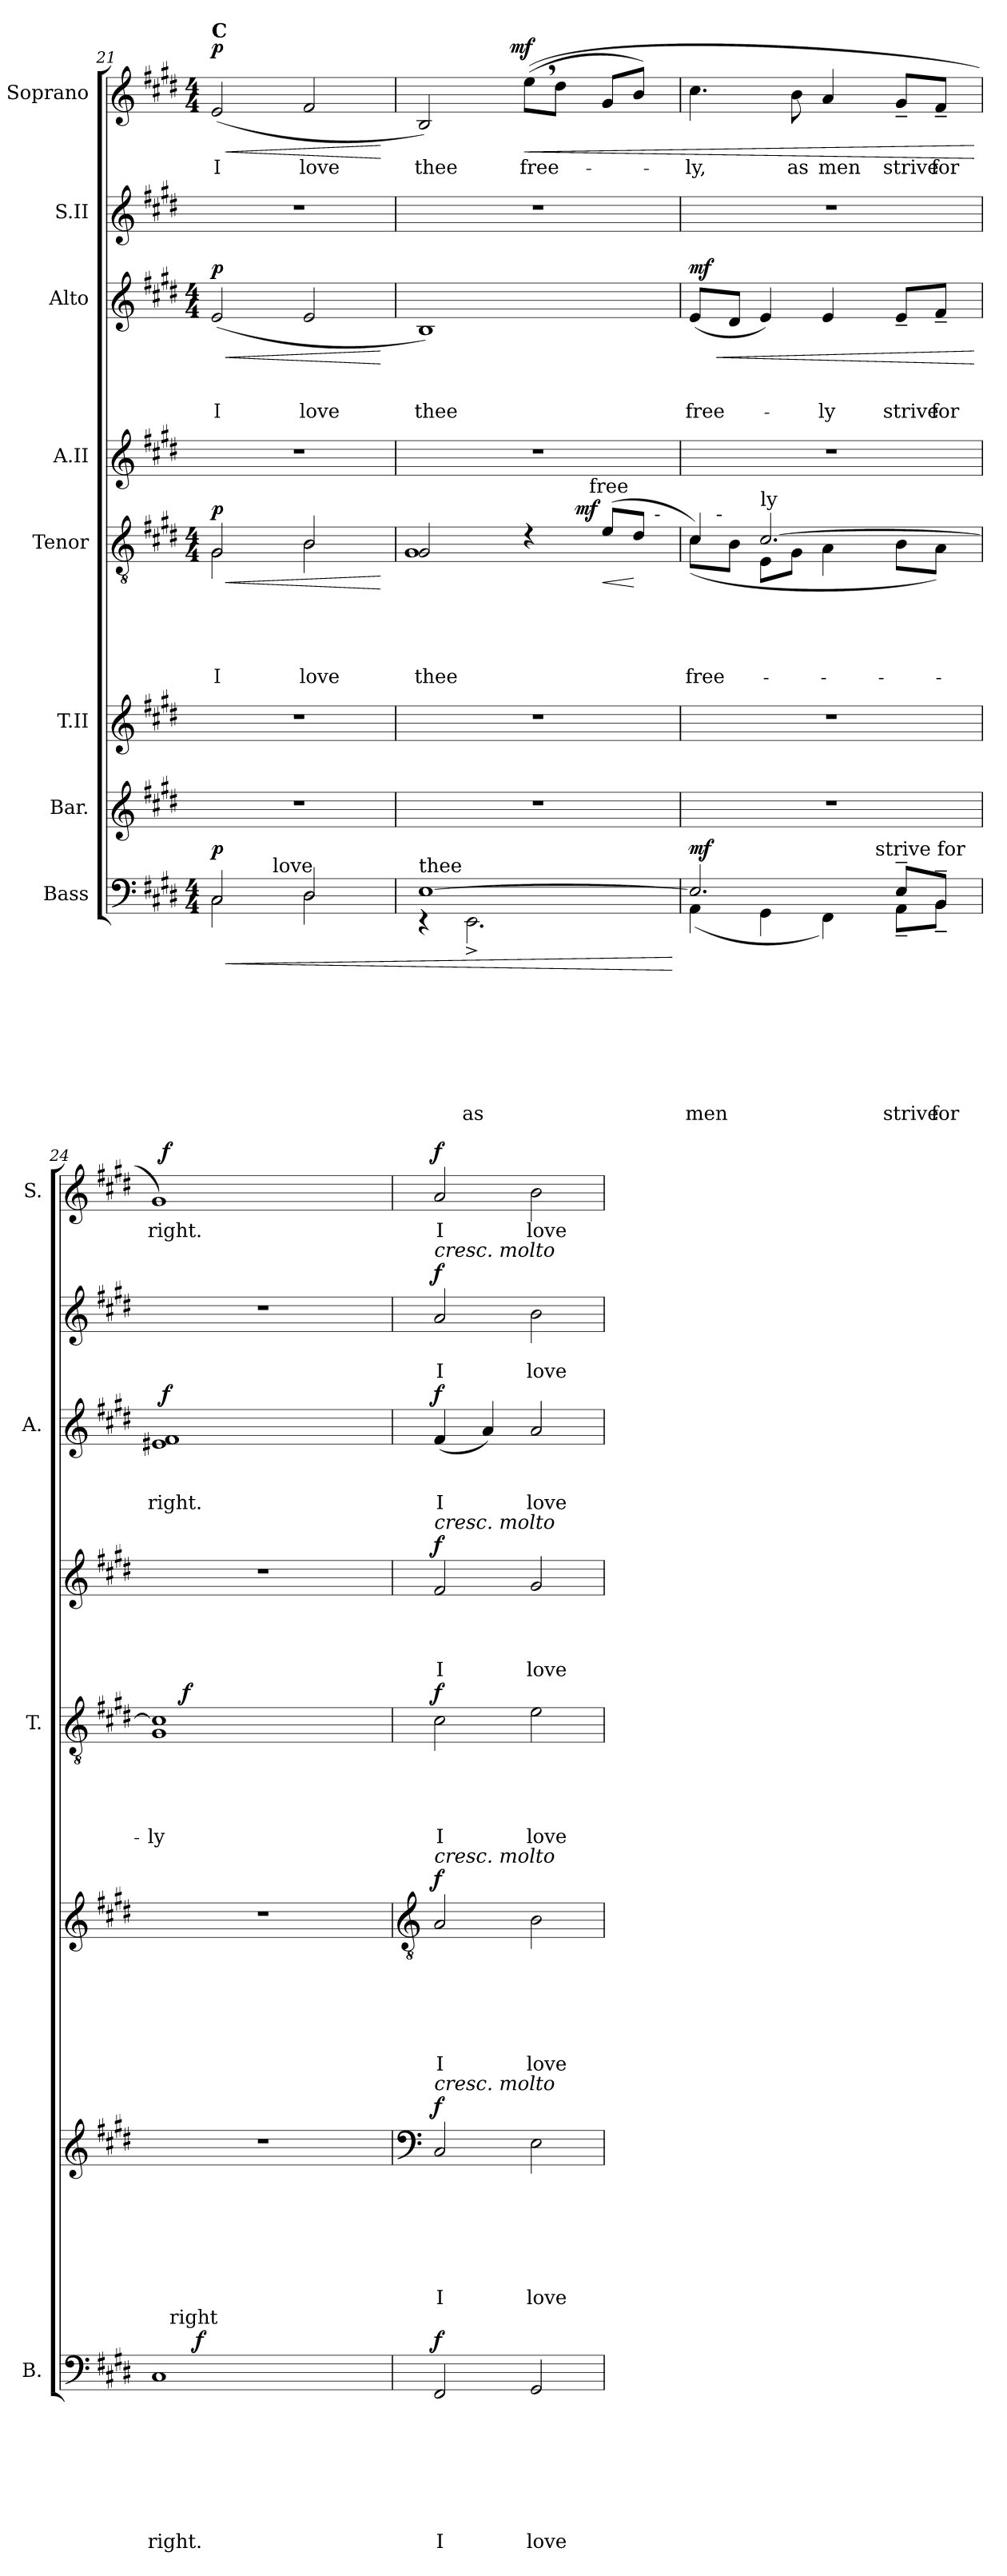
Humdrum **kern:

**kern	**text	**text	**text	**text	**text	**text	**text	**text	**dynam	**kern	**text	**text	**text	**text	**text	**text	**text	**dynam	**kern	**text	**text	**text	**text	**text	**text	**dynam	**kern	**text	**text	**text	**text	**text	**dynam	**kern	**text	**text	**text	**text	**dynam	**kern	**text	**text	**text	**dynam	**kern	**text	**text	**dynam	**kern	**text	**dynam
*part8	*part8	*part8	*part8	*part8	*part8	*part8	*part8	*part8	*part8	*part7	*part7	*part7	*part7	*part7	*part7	*part7	*part7	*part7	*part6	*part6	*part6	*part6	*part6	*part6	*part6	*part6	*part5	*part5	*part5	*part5	*part5	*part5	*part5	*part4	*part4	*part4	*part4	*part4	*part4	*part3	*part3	*part3	*part3	*part3	*part2	*part2	*part2	*part2	*part1	*part1	*part1
*staff8	*staff8	*staff8	*staff8	*staff8	*staff8	*staff8	*staff8	*staff8	*staff8	*staff7	*staff7	*staff7	*staff7	*staff7	*staff7	*staff7	*staff7	*staff7	*staff6	*staff6	*staff6	*staff6	*staff6	*staff6	*staff6	*staff6	*staff5	*staff5	*staff5	*staff5	*staff5	*staff5	*staff5	*staff4	*staff4	*staff4	*staff4	*staff4	*staff4	*staff3	*staff3	*staff3	*staff3	*staff3	*staff2	*staff2	*staff2	*staff2	*staff1	*staff1	*staff1
*I"Bass	*	*	*	*	*	*	*	*	*	*I"Bar.	*	*	*	*	*	*	*	*	*I"T.II	*	*	*	*	*	*	*	*I"Tenor	*	*	*	*	*	*	*I"A.II	*	*	*	*	*	*I"Alto	*	*	*	*	*I"S.II	*	*	*	*I"Soprano	*	*
*I'B.	*	*	*	*	*	*	*	*	*	*	*	*	*	*	*	*	*	*	*	*	*	*	*	*	*	*	*I'T.	*	*	*	*	*	*	*	*	*	*	*	*	*I'A.	*	*	*	*	*	*	*	*	*I'S.	*	*
!!LO:LB:g=z
*clefF4	*	*	*	*	*	*	*	*	*	*clefG2	*	*	*	*	*	*	*	*	*clefG2	*	*	*	*	*	*	*	*clefGv2	*	*	*	*	*	*	*clefG2	*	*	*	*	*	*clefG2	*	*	*	*	*clefG2	*	*	*	*clefG2	*	*
*k[f#c#g#d#]	*	*	*	*	*	*	*	*	*	*k[f#c#g#d#]	*	*	*	*	*	*	*	*	*k[f#c#g#d#]	*	*	*	*	*	*	*	*k[f#c#g#d#]	*	*	*	*	*	*	*k[f#c#g#d#]	*	*	*	*	*	*k[f#c#g#d#]	*	*	*	*	*k[f#c#g#d#]	*	*	*	*k[f#c#g#d#]	*	*
*E:	*	*	*	*	*	*	*	*	*	*E:	*	*	*	*	*	*	*	*	*E:	*	*	*	*	*	*	*	*E:	*	*	*	*	*	*	*E:	*	*	*	*	*	*E:	*	*	*	*	*E:	*	*	*	*E:	*	*
*M4/4	*	*	*	*	*	*	*	*	*	*	*	*	*	*	*	*	*	*	*	*	*	*	*	*	*	*	*M4/4	*	*	*	*	*	*	*	*	*	*	*	*	*M4/4	*	*	*	*	*	*	*	*	*M4/4	*	*
=21	=21	=21	=21	=21	=21	=21	=21	=21	=21	=21	=21	=21	=21	=21	=21	=21	=21	=21	=21	=21	=21	=21	=21	=21	=21	=21	=21	=21	=21	=21	=21	=21	=21	=21	=21	=21	=21	=21	=21	=21	=21	=21	=21	=21	=21	=21	=21	=21	=21	=21	=21
!	!	!	!	!	!	!	!	!	!	!	!	!	!	!	!	!	!	!	!	!	!	!	!	!	!	!	!	!	!	!	!	!	!	!	!	!	!	!	!	!	!	!	!	!	!	!	!	!	!LO:TX:a:B:t=C	!	!
!LO:TX:a:t=I	!	!	!	!	!	!	!	!	!	!	!	!	!	!	!	!	!	!	!	!	!	!	!	!	!	!	!	!	!	!	!	!	!	!	!	!	!	!	!	!	!	!	!	!	!	!	!	!	!	!	!
!	!	!	!	!	!	!	!	!	!LO:HP:b	!	!	!	!	!	!	!	!	!	!	!	!	!	!	!	!	!	!	!	!	!	!	!LO:LY:b	!LO:HP:b	!	!	!	!	!	!	!	!	!	!LO:LY:b	!LO:HP:b	!	!	!	!	!	!LO:LY:b	!LO:HP:b
*^	*	*	*	*	*	*	*	*	*	*	*	*	*	*	*	*	*	*	*	*	*	*	*	*	*	*	*^	*	*	*	*	*	*	*	*	*	*	*	*	*	*	*	*	*	*	*	*	*	*	*	*
!	!	!	!	!	!	!	!	!	!	!LO:DY:n=1:a	!	!	!	!	!	!	!	!	!	!	!	!	!	!	!	!	!	!	!	!	!	!	!	!	!LO:DY:n=1:a	!	!	!	!	!	!	!	!	!	!	!LO:DY:n=1:a	!	!	!	!	!	!	!LO:DY:n=1:a
*	*^	*	*	*	*	*	*	*	*	*	*	*	*	*	*	*	*	*	*	*	*	*	*	*	*	*	*	*	*	*	*	*	*	*	*	*	*	*	*	*	*	*	*	*	*	*	*	*	*	*	*	*	*
2C#/	2C#\	4.ryy	.	.	.	.	.	.	.	.	< p	1r	.	.	.	.	.	.	.	.	1r	.	.	.	.	.	.	.	2G#/	2G#\	.	.	.	.	I	< p	1r	.	.	.	.	.	(<2e/	.	.	I	< p	1r	.	.	.	(<2e/	I	< p
!	!	!LO:TX:a:t=love	!	!	!	!	!	!	!	!	!	!	!	!	!	!	!	!	!	!	!	!	!	!	!	!	!	!	!	!	!	!	!	!	!	!	!	!	!	!	!	!	!	!	!	!	!	!	!	!	!	!	!	!
.	.	2ryy	.	.	.	.	.	.	.	.	.	.	.	.	.	.	.	.	.	.	.	.	.	.	.	.	.	.	.	.	.	.	.	.	.	.	.	.	.	.	.	.	.	.	.	.	.	.	.	.	.	.	.	.
!	!	!	!	!	!	!	!	!	!	!	!	!	!	!	!	!	!	!	!	!	!	!	!	!	!	!	!	!	!	!	!	!	!	!	!LO:LY:b	!	!	!	!	!	!	!	!	!	!	!LO:LY:b	!	!	!	!	!	!	!LO:LY:b	!
2D#/	2D#\	.	.	.	.	.	.	.	.	.	.	.	.	.	.	.	.	.	.	.	.	.	.	.	.	.	.	.	2B/	2B\	.	.	.	.	love	.	.	.	.	.	.	.	2e/	.	.	love	.	.	.	.	.	2f#/	love	.
.	.	8ryy	.	.	.	.	.	.	.	.	.	.	.	.	.	.	.	.	.	.	.	.	.	.	.	.	.	.	.	.	.	.	.	.	.	.	.	.	.	.	.	.	.	.	.	.	.	.	.	.	.	.	.	.
*	*	*	*	*	*	*	*	*	*	*	*	*	*	*	*	*	*	*	*	*	*	*	*	*	*	*	*	*	*v	*v	*	*	*	*	*	*	*	*	*	*	*	*	*	*	*	*	*	*	*	*	*	*	*	*
.	.	.	.	.	.	.	.	.	.	.	.	.	.	.	.	.	.	.	.	.	.	.	.	.	.	.	.	.	.	.	.	.	.	.	[	.	.	.	.	.	.	.	.	.	.	[	.	.	.	.	.	.	[
=22	=22	=22	=22	=22	=22	=22	=22	=22	=22	=22	=22	=22	=22	=22	=22	=22	=22	=22	=22	=22	=22	=22	=22	=22	=22	=22	=22	=22	=22	=22	=22	=22	=22	=22	=22	=22	=22	=22	=22	=22	=22	=22	=22	=22	=22	=22	=22	=22	=22	=22	=22	=22	=22
!LO:TX:a:t=thee	!	!	!	!	!	!	!	!	!	!	!	!	!	!	!	!	!	!	!	!	!	!	!	!	!	!	!	!	!	!	!	!	!	!	!	!	!	!	!	!	!	!	!	!	!	!	!	!	!	!	!	!	!
!	!	!	!	!	!	!	!	!	!	!	!	!	!	!	!	!	!	!	!	!	!	!	!	!	!	!	!	!	!	!	!	!	!	!LO:LY:b	!	!	!	!	!	!	!	!	!	!	!LO:LY:b	!	!	!	!	!	!	!LO:LY:b	!
*	*	*	*	*	*	*	*	*	*	*	*	*	*	*	*	*	*	*	*	*	*	*	*	*	*	*	*	*	*^	*	*	*	*	*	*	*	*	*	*	*	*	*	*	*	*	*	*	*	*	*	*^	*	*
*	*	*	*	*	*	*	*	*	*	*	*	*	*	*	*	*	*	*	*	*	*	*	*	*	*	*	*	*	*	*^	*	*	*	*	*	*	*	*	*	*	*	*	*	*	*	*	*	*	*	*	*	*	*	*	*
*	*v	*v	*	*	*	*	*	*	*	*	*	*	*	*	*	*	*	*	*	*	*	*	*	*	*	*	*	*	*	*	*^	*	*	*	*	*	*	*	*	*	*	*	*	*	*	*	*	*	*	*	*	*	*	*	*	*
[>1E	4rEE	.	.	.	.	.	.	.	.	.	1r	.	.	.	.	.	.	.	.	1r	.	.	.	.	.	.	.	2G#/	1G#	2ryy	2ryy	.	.	.	.	thee	.	1r	.	.	.	.	.	1B)	.	.	thee	.	1r	.	.	.	2B/)	4...ryy	thee	.
!	!	!	!	!	!	!	!	!	!LO:LY:b	!	!	!	!	!	!	!	!	!	!	!	!	!	!	!	!	!	!	!	!	!	!	!	!	!	!	!	!	!	!	!	!	!	!	!	!	!	!	!	!	!	!	!	!	!	!	!
.	2.EE^<\	.	.	.	.	.	.	.	as	.	.	.	.	.	.	.	.	.	.	.	.	.	.	.	.	.	.	.	.	.	.	.	.	.	.	.	.	.	.	.	.	.	.	.	.	.	.	.	.	.	.	.	.	.	.	.
!	!	!	!	!	!	!	!	!	!	!	!	!	!	!	!	!	!	!	!	!	!	!	!	!	!	!	!	!	!	!	!	!	!	!	!	!	!	!	!	!	!	!	!	!	!	!	!	!	!	!	!	!	!	!	!	!LO:DY:a
.	.	.	.	.	.	.	.	.	.	.	.	.	.	.	.	.	.	.	.	.	.	.	.	.	.	.	.	.	.	.	.	.	.	.	.	.	.	.	.	.	.	.	.	.	.	.	.	.	.	.	.	.	.	2ryy	.	mf
!	!	!	!	!	!	!	!	!	!	!	!	!	!	!	!	!	!	!	!	!	!	!	!	!	!	!	!	!	!	!	!	!	!	!	!	!	!	!	!	!	!	!	!	!	!	!	!	!	!	!	!	!	!	!	!LO:LY:b	!LO:HP:b
.	.	.	.	.	.	.	.	.	.	.	.	.	.	.	.	.	.	.	.	.	.	.	.	.	.	.	.	4rd	.	8.ryy	8..ryy	.	.	.	.	.	.	.	.	.	.	.	.	.	.	.	.	.	.	.	.	.	(>(>8ee,>\L	.	free-	<
.	.	.	.	.	.	.	.	.	.	.	.	.	.	.	.	.	.	.	.	.	.	.	.	.	.	.	.	.	.	.	.	.	.	.	.	.	.	.	.	.	.	.	.	.	.	.	.	.	.	.	.	.	8dd#\J	.	.	.
!	!	!	!	!	!	!	!	!	!	!	!	!	!	!	!	!	!	!	!	!	!	!	!	!	!	!	!	!	!	!	!	!	!	!	!	!	!LO:DY:a	!	!	!	!	!	!	!	!	!	!	!	!	!	!	!	!	!	!	!
.	.	.	.	.	.	.	.	.	.	.	.	.	.	.	.	.	.	.	.	.	.	.	.	.	.	.	.	.	.	4ryy	.	.	.	.	.	.	mf	.	.	.	.	.	.	.	.	.	.	.	.	.	.	.	.	.	.	.
!	!	!	!	!	!	!	!	!	!	!	!	!	!	!	!	!	!	!	!	!	!	!	!	!	!	!	!	!	!	!	!LO:TX:a:t=free	!	!	!	!	!	!	!	!	!	!	!	!	!	!	!	!	!	!	!	!	!	!	!	!	!
.	.	.	.	.	.	.	.	.	.	.	.	.	.	.	.	.	.	.	.	.	.	.	.	.	.	.	.	.	.	.	4ryy	.	.	.	.	.	.	.	.	.	.	.	.	.	.	.	.	.	.	.	.	.	.	.	.	.
!	!	!	!	!	!	!	!	!	!	!	!	!	!	!	!	!	!	!	!	!	!	!	!	!	!	!	!	!	!	!	!	!	!	!	!	!	!LO:HP:b	!	!	!	!	!	!	!	!	!	!	!	!	!	!	!	!	!	!	!
.	.	.	.	.	.	.	.	.	.	.	.	.	.	.	.	.	.	.	.	.	.	.	.	.	.	.	.	(>8e/L	.	.	.	.	.	.	.	.	<	.	.	.	.	.	.	.	.	.	.	.	.	.	.	.	8g#/L	.	.	.
.	.	.	.	.	.	.	.	.	.	.	.	.	.	.	.	.	.	.	.	.	.	.	.	.	.	.	.	8d#/J	.	.	.	.	.	.	.	.	[	.	.	.	.	.	.	.	.	.	.	.	.	.	.	.	8b/J)	.	.	.
!	!	!	!	!	!	!	!	!	!	!	!	!	!	!	!	!	!	!	!	!	!	!	!	!	!	!	!	!	!	!LO:TX:a:t=-	!	!	!	!	!	!	!	!	!	!	!	!	!	!	!	!	!	!	!	!	!	!	!	!	!	!
.	.	.	.	.	.	.	.	.	.	.	.	.	.	.	.	.	.	.	.	.	.	.	.	.	.	.	.	.	.	16ryy	.	.	.	.	.	.	.	.	.	.	.	.	.	.	.	.	.	.	.	.	.	.	.	.	.	.
.	.	.	.	.	.	.	.	.	.	.	.	.	.	.	.	.	.	.	.	.	.	.	.	.	.	.	.	.	.	.	32ryy	.	.	.	.	.	.	.	.	.	.	.	.	.	.	.	.	.	.	.	.	.	.	32ryy	.	.
*v	*v	*	*	*	*	*	*	*	*	*	*	*	*	*	*	*	*	*	*	*	*	*	*	*	*	*	*	*	*	*	*	*	*	*	*	*	*	*	*	*	*	*	*	*	*	*	*	*	*	*	*	*	*	*	*	*
.	.	.	.	.	.	.	.	.	[	.	.	.	.	.	.	.	.	.	.	.	.	.	.	.	.	.	.	.	.	.	.	.	.	.	.	.	.	.	.	.	.	.	.	.	.	.	.	.	.	.	.	.	.	.	.
=23	=23	=23	=23	=23	=23	=23	=23	=23	=23	=23	=23	=23	=23	=23	=23	=23	=23	=23	=23	=23	=23	=23	=23	=23	=23	=23	=23	=23	=23	=23	=23	=23	=23	=23	=23	=23	=23	=23	=23	=23	=23	=23	=23	=23	=23	=23	=23	=23	=23	=23	=23	=23	=23	=23	=23
*^	*	*	*	*	*	*	*	*	*	*	*	*	*	*	*	*	*	*	*	*	*	*	*	*	*	*	*	*	*	*	*	*	*	*	*	*	*	*	*	*	*	*	*	*	*	*	*	*	*	*	*	*	*	*	*
!	!	!	!	!	!	!	!	!	!LO:LY:b	!LO:DY:a	!	!	!	!	!	!	!	!	!	!	!	!	!	!	!	!	!	!	!	!	!	!	!	!	!	!LO:LY:b	!	!	!	!	!	!	!	!	!	!	!LO:LY:b	!LO:HP:b	!	!	!	!	!	!	!LO:LY:b	!
!	!	!	!	!	!	!	!	!	!	!	!	!	!	!	!	!	!	!	!	!	!	!	!	!	!	!	!	!	!	!	!	!	!	!	!	!	!	!	!	!	!	!	!	!	!	!	!	!LO:DY:n=1:a	!	!	!	!	!	!	!	!
*	*^	*	*	*	*	*	*	*	*	*	*	*	*	*	*	*	*	*	*	*	*	*	*	*	*	*	*	*	*	*v	*v	*	*	*	*	*	*	*	*	*	*	*	*	*	*	*	*	*	*	*	*	*	*v	*v	*	*
2.E/]	(<4AA\	2ryy	.	.	.	.	.	.	.	men	mf	1r	.	.	.	.	.	.	.	.	1r	.	.	.	.	.	.	.	4c#/)	(<8c#\L	16.ryy	.	.	.	.	free-	.	1r	.	.	.	.	.	(<8e/L	.	.	free-	< mf	1r	.	.	.	4.cc#\	-ly,	.
!	!	!	!	!	!	!	!	!	!	!	!	!	!	!	!	!	!	!	!	!	!	!	!	!	!	!	!	!	!	!	!LO:TX:a:t=-	!	!	!	!	!	!	!	!	!	!	!	!	!	!	!	!	!	!	!	!	!	!	!	!
.	.	.	.	.	.	.	.	.	.	.	.	.	.	.	.	.	.	.	.	.	.	.	.	.	.	.	.	.	.	.	2ryy	.	.	.	.	.	.	.	.	.	.	.	.	.	.	.	.	.	.	.	.	.	.	.	.
.	.	.	.	.	.	.	.	.	.	.	.	.	.	.	.	.	.	.	.	.	.	.	.	.	.	.	.	.	.	8B\J	.	.	.	.	.	.	.	.	.	.	.	.	.	8d#/J	.	.	.	.	.	.	.	.	.	.	.
!	!	!	!	!	!	!	!	!	!	!	!	!	!	!	!	!	!	!	!	!	!	!	!	!	!	!	!	!	!LO:TX:a:t=ly	!	!	!	!	!	!	!	!	!	!	!	!	!	!	!	!	!	!	!	!	!	!	!	!	!	!
.	4GG#\	.	.	.	.	.	.	.	.	.	.	.	.	.	.	.	.	.	.	.	.	.	.	.	.	.	.	.	[>2.c#/	8E\L	.	.	.	.	.	.	.	.	.	.	.	.	.	4e/)	.	.	.	.	.	.	.	.	.	.	.
!	!	!	!	!	!	!	!	!	!	!	!	!	!	!	!	!	!	!	!	!	!	!	!	!	!	!	!	!	!	!	!	!	!	!	!	!	!	!	!	!	!	!	!	!	!	!	!	!	!	!	!	!	!	!LO:LY:b	!
.	.	.	.	.	.	.	.	.	.	.	.	.	.	.	.	.	.	.	.	.	.	.	.	.	.	.	.	.	.	8G#\J	.	.	.	.	.	.	.	.	.	.	.	.	.	.	.	.	.	.	.	.	.	.	8b\	as	.
!	!	!	!	!	!	!	!	!	!	!	!	!	!	!	!	!	!	!	!	!	!	!	!	!	!	!	!	!	!	!	!	!	!	!	!	!	!	!	!	!	!	!	!	!	!	!	!LO:LY:b	!	!	!	!	!	!	!LO:LY:b	!
.	4FF#\)	8.ryy	.	.	.	.	.	.	.	.	.	.	.	.	.	.	.	.	.	.	.	.	.	.	.	.	.	.	.	4A\	.	.	.	.	.	.	.	.	.	.	.	.	.	4e/	.	.	-ly	.	.	.	.	.	4a/	men	.
.	.	.	.	.	.	.	.	.	.	.	.	.	.	.	.	.	.	.	.	.	.	.	.	.	.	.	.	.	.	.	4ryy	.	.	.	.	.	.	.	.	.	.	.	.	.	.	.	.	.	.	.	.	.	.	.	.
!	!	!LO:TX:a:t=strive for	!	!	!	!	!	!	!	!	!	!	!	!	!	!	!	!	!	!	!	!	!	!	!	!	!	!	!	!	!	!	!	!	!	!	!	!	!	!	!	!	!	!	!	!	!	!	!	!	!	!	!	!	!
.	.	4ryy	.	.	.	.	.	.	.	.	.	.	.	.	.	.	.	.	.	.	.	.	.	.	.	.	.	.	.	.	.	.	.	.	.	.	.	.	.	.	.	.	.	.	.	.	.	.	.	.	.	.	.	.	.
!	!	!	!	!	!	!	!	!	!	!LO:LY:b	!	!	!	!	!	!	!	!	!	!	!	!	!	!	!	!	!	!	!	!	!	!	!	!	!	!	!	!	!	!	!	!	!	!	!	!	!LO:LY:b	!	!	!	!	!	!	!LO:LY:b	!
8E~>/L	8AA~<\L	.	.	.	.	.	.	.	.	strive	.	.	.	.	.	.	.	.	.	.	.	.	.	.	.	.	.	.	.	8B\L	.	.	.	.	.	.	.	.	.	.	.	.	.	8e~</L	.	.	strive	.	.	.	.	.	8g#~</L	strive	.
.	.	.	.	.	.	.	.	.	.	.	.	.	.	.	.	.	.	.	.	.	.	.	.	.	.	.	.	.	.	.	8ryy	.	.	.	.	.	.	.	.	.	.	.	.	.	.	.	.	.	.	.	.	.	.	.	.
!	!	!	!	!	!	!	!	!	!	!LO:LY:b	!	!	!	!	!	!	!	!	!	!	!	!	!	!	!	!	!	!	!	!	!	!	!	!	!	!	!	!	!	!	!	!	!	!	!	!	!LO:LY:b	!	!	!	!	!	!	!LO:LY:b	!
8BB~>/J	8BB~<\J	.	.	.	.	.	.	.	.	for	.	.	.	.	.	.	.	.	.	.	.	.	.	.	.	.	.	.	.	8A\J)	.	.	.	.	.	.	.	.	.	.	.	.	.	8f#~</J	.	.	for	.	.	.	.	.	8f#~</J	for	.
.	.	16ryy	.	.	.	.	.	.	.	.	.	.	.	.	.	.	.	.	.	.	.	.	.	.	.	.	.	.	.	.	.	.	.	.	.	.	.	.	.	.	.	.	.	.	.	.	.	.	.	.	.	.	.	.	.
.	.	.	.	.	.	.	.	.	.	.	.	.	.	.	.	.	.	.	.	.	.	.	.	.	.	.	.	.	.	.	32ryy	.	.	.	.	.	.	.	.	.	.	.	.	.	.	.	.	.	.	.	.	.	.	.	.
.	.	.	.	.	.	.	.	.	.	.	.	.	.	.	.	.	.	.	.	.	.	.	.	.	.	.	.	.	.	.	.	.	.	.	.	.	.	.	.	.	.	.	.	.	.	.	.	[	.	.	.	.	.	.	[
=24	=24	=24	=24	=24	=24	=24	=24	=24	=24	=24	=24	=24	=24	=24	=24	=24	=24	=24	=24	=24	=24	=24	=24	=24	=24	=24	=24	=24	=24	=24	=24	=24	=24	=24	=24	=24	=24	=24	=24	=24	=24	=24	=24	=24	=24	=24	=24	=24	=24	=24	=24	=24	=24	=24	=24
!	!	!	!	!	!	!	!	!	!	!LO:LY:b	!	!	!	!	!	!	!	!	!	!	!	!	!	!	!	!	!	!	!	!	!	!	!	!	!	!LO:LY:b	!	!	!	!	!	!	!	!	!	!	!LO:LY:b	!	!	!	!	!	!	!LO:LY:b	!
*	*	*	*	*	*	*	*	*	*	*	*	*	*	*	*	*	*	*	*	*	*	*	*	*	*	*	*	*	*	*v	*v	*	*	*	*	*	*	*	*	*	*	*	*	*^	*	*	*	*	*	*	*	*	*^	*	*
1C#	16.ryy	32ryy	.	.	.	.	.	.	.	right.	.	1r	.	.	.	.	.	.	.	.	1r	.	.	.	.	.	.	.	1G# 1c#]	16ryy	.	.	.	.	-ly	.	1r	.	.	.	.	.	1e#X 1f#	48ryy	.	.	right.	.	1r	.	.	.	1g#)	48ryy	right.	.
!	!	!	!	!	!	!	!	!	!	!	!	!	!	!	!	!	!	!	!	!	!	!	!	!	!	!	!	!	!	!	!	!	!	!	!	!	!	!	!	!	!	!	!	!	!	!	!	!LO:DY:a	!	!	!	!	!	!	!	!LO:DY:a
.	.	.	.	.	.	.	.	.	.	.	.	.	.	.	.	.	.	.	.	.	.	.	.	.	.	.	.	.	.	.	.	.	.	.	.	.	.	.	.	.	.	.	.	3%2ryy	.	.	.	f	.	.	.	.	.	3%2ryy	.	f
!	!	!LO:TX:a:t=right	!	!	!	!	!	!	!	!	!	!	!	!	!	!	!	!	!	!	!	!	!	!	!	!	!	!	!	!	!	!	!	!	!	!	!	!	!	!	!	!	!	!	!	!	!	!	!	!	!	!	!	!	!	!
.	.	2ryy	.	.	.	.	.	.	.	.	.	.	.	.	.	.	.	.	.	.	.	.	.	.	.	.	.	.	.	.	.	.	.	.	.	.	.	.	.	.	.	.	.	.	.	.	.	.	.	.	.	.	.	.	.	.
!	!	!	!	!	!	!	!	!	!	!	!	!	!	!	!	!	!	!	!	!	!	!	!	!	!	!	!	!	!	!	!	!	!	!	!	!LO:DY:a	!	!	!	!	!	!	!	!	!	!	!	!	!	!	!	!	!	!	!	!
.	.	.	.	.	.	.	.	.	.	.	.	.	.	.	.	.	.	.	.	.	.	.	.	.	.	.	.	.	.	2...ryy	.	.	.	.	.	f	.	.	.	.	.	.	.	.	.	.	.	.	.	.	.	.	.	.	.	.
!	!	!	!	!	!	!	!	!	!	!	!LO:DY:a	!	!	!	!	!	!	!	!	!	!	!	!	!	!	!	!	!	!	!	!	!	!	!	!	!	!	!	!	!	!	!	!	!	!	!	!	!	!	!	!	!	!	!	!	!
.	2ryy	.	.	.	.	.	.	.	.	.	f	.	.	.	.	.	.	.	.	.	.	.	.	.	.	.	.	.	.	.	.	.	.	.	.	.	.	.	.	.	.	.	.	.	.	.	.	.	.	.	.	.	.	.	.	.
.	.	4...ryy	.	.	.	.	.	.	.	.	.	.	.	.	.	.	.	.	.	.	.	.	.	.	.	.	.	.	.	.	.	.	.	.	.	.	.	.	.	.	.	.	.	.	.	.	.	.	.	.	.	.	.	.	.	.
.	4ryy	.	.	.	.	.	.	.	.	.	.	.	.	.	.	.	.	.	.	.	.	.	.	.	.	.	.	.	.	.	.	.	.	.	.	.	.	.	.	.	.	.	.	.	.	.	.	.	.	.	.	.	.	.	.	.
.	.	.	.	.	.	.	.	.	.	.	.	.	.	.	.	.	.	.	.	.	.	.	.	.	.	.	.	.	.	.	.	.	.	.	.	.	.	.	.	.	.	.	.	6...ryy	.	.	.	.	.	.	.	.	.	6...ryy	.	.
.	8ryy	.	.	.	.	.	.	.	.	.	.	.	.	.	.	.	.	.	.	.	.	.	.	.	.	.	.	.	.	.	.	.	.	.	.	.	.	.	.	.	.	.	.	.	.	.	.	.	.	.	.	.	.	.	.	.
.	32ryy	.	.	.	.	.	.	.	.	.	.	.	.	.	.	.	.	.	.	.	.	.	.	.	.	.	.	.	.	.	.	.	.	.	.	.	.	.	.	.	.	.	.	.	.	.	.	.	.	.	.	.	.	.	.	.
*v	*v	*v	*	*	*	*	*	*	*	*	*	*	*	*	*	*	*	*	*	*	*	*	*	*	*	*	*	*	*v	*v	*	*	*	*	*	*	*	*	*	*	*	*	*v	*v	*	*	*	*	*	*	*	*	*v	*v	*	*
!!LO:PB:g=z
=25	=25	=25	=25	=25	=25	=25	=25	=25	=25	=25	=25	=25	=25	=25	=25	=25	=25	=25	=25	=25	=25	=25	=25	=25	=25	=25	=25	=25	=25	=25	=25	=25	=25	=25	=25	=25	=25	=25	=25	=25	=25	=25	=25	=25	=25	=25	=25	=25	=25	=25	=25
*	*	*	*	*	*	*	*	*	*	*clefF4	*	*	*	*	*	*	*	*	*clefGv2	*	*	*	*	*	*	*	*	*	*	*	*	*	*	*	*	*	*	*	*	*	*	*	*	*	*	*	*	*	*	*	*
*^	*	*	*	*	*	*	*	*	*	*	*	*	*	*	*	*	*	*	*	*	*	*	*	*	*	*	*^	*	*	*	*	*	*	*	*	*	*	*	*	*^	*	*	*	*	*	*	*	*	*^	*	*
*	*^	*	*	*	*	*	*	*	*	*	*	*	*	*	*	*	*	*	*	*	*	*	*	*	*	*	*	*	*	*	*	*	*	*	*	*	*	*	*	*	*	*	*	*	*	*	*	*	*	*	*	*	*	*	*
!	!	!	!	!	!	!	!	!	!	!	!	!	!	!	!	!	!	!	!	!	!	!	!	!	!	!	!	!	!	!	!	!	!	!	!	!	!	!	!	!	!	!	!	!	!	!	!	!	!LO:TX:a:i:t=cresc. molto	!	!	!	!	!	!	!
!	!	!	!	!	!	!	!	!	!	!	!	!	!	!	!	!	!	!	!	!	!	!	!	!	!	!	!	!	!	!	!	!	!	!	!	!	!	!	!	!	!	!	!LO:TX:a:i:t=cresc. molto	!	!	!	!	!	!	!	!	!	!	!	!	!
!	!	!	!	!	!	!	!	!	!	!	!	!	!	!	!	!	!	!	!	!	!	!	!	!	!	!	!	!	!	!	!	!	!	!	!	!	!LO:TX:a:i:t=cresc. molto	!	!	!	!	!	!	!	!	!	!	!	!	!	!	!	!	!	!	!
!	!	!	!	!	!	!	!	!	!	!	!	!	!	!	!	!	!	!	!	!	!	!	!	!	!	!	!	!	!LO:TX:a:i:t=cresc. molto	!	!	!	!	!	!	!	!	!	!	!	!	!	!	!	!	!	!	!	!	!	!	!	!	!	!	!
!	!	!	!	!	!	!	!	!	!	!	!	!	!	!	!	!	!	!	!	!	!LO:TX:a:i:t=cresc. molto	!	!	!	!	!	!	!	!	!	!	!	!	!	!	!	!	!	!	!	!	!	!	!	!	!	!	!	!	!	!	!	!	!	!	!
!	!	!	!	!	!	!	!	!	!	!	!	!LO:TX:a:i:t=cresc. molto	!	!	!	!	!	!	!	!	!	!	!	!	!	!	!	!	!	!	!	!	!	!	!	!	!	!	!	!	!	!	!	!	!	!	!	!	!	!	!	!	!	!	!	!
!LO:TX:a:i:t=cresc. molto	!	!	!	!	!	!	!	!	!	!	!	!	!	!	!	!	!	!	!	!	!	!	!	!	!	!	!	!	!	!	!	!	!	!	!	!	!	!	!	!	!	!	!	!	!	!	!	!	!	!	!	!	!	!	!	!
!	!	!	!	!	!	!	!	!	!	!LO:LY:b	!LO:DY:a	!	!	!	!	!	!	!	!LO:LY:b	!LO:DY:a	!	!	!	!	!	!	!LO:LY:b	!LO:DY:a	!	!	!	!	!	!	!LO:LY:b	!LO:DY:a	!	!	!	!	!LO:LY:b	!LO:DY:a	!	!	!	!	!LO:LY:b	!LO:DY:a	!	!	!LO:LY:b	!LO:DY:a	!	!	!LO:LY:b	!LO:DY:a
*v	*v	*v	*	*	*	*	*	*	*	*	*	*	*	*	*	*	*	*	*	*	*	*	*	*	*	*	*	*	*v	*v	*	*	*	*	*	*	*	*	*	*	*	*	*v	*v	*	*	*	*	*	*	*	*	*v	*v	*	*
2FF#/	.	.	.	.	.	.	.	I	f	2C#/	.	.	.	.	.	.	I	f	2A/	.	.	.	.	.	I	f	2c#\	.	.	.	.	I	f	2f#/	.	.	.	I	f	(<4f#/	.	.	I	f	2a/	.	I	f	2a/	I	f
.	.	.	.	.	.	.	.	.	.	.	.	.	.	.	.	.	.	.	.	.	.	.	.	.	.	.	.	.	.	.	.	.	.	.	.	.	.	.	.	4a/)	.	.	.	.	.	.	.	.	.	.	.
!	!	!	!	!	!	!	!	!LO:LY:b	!	!	!	!	!	!	!	!	!LO:LY:b	!	!	!	!	!	!	!	!LO:LY:b	!	!	!	!	!	!	!LO:LY:b	!	!	!	!	!	!LO:LY:b	!	!	!	!	!LO:LY:b	!	!	!	!LO:LY:b	!	!	!LO:LY:b	!
2GG#/	.	.	.	.	.	.	.	love	.	2E\	.	.	.	.	.	.	love	.	2B\	.	.	.	.	.	love	.	2e\	.	.	.	.	love	.	2g#/	.	.	.	love	.	2a/	.	.	love	.	2b\	.	love	.	2b\	love	.
=	=	=	=	=	=	=	=	=	=	=	=	=	=	=	=	=	=	=	=	=	=	=	=	=	=	=	=	=	=	=	=	=	=	=	=	=	=	=	=	=	=	=	=	=	=	=	=	=	=	=	=
*-	*-	*-	*-	*-	*-	*-	*-	*-	*-	*-	*-	*-	*-	*-	*-	*-	*-	*-	*-	*-	*-	*-	*-	*-	*-	*-	*-	*-	*-	*-	*-	*-	*-	*-	*-	*-	*-	*-	*-	*-	*-	*-	*-	*-	*-	*-	*-	*-	*-	*-	*-
